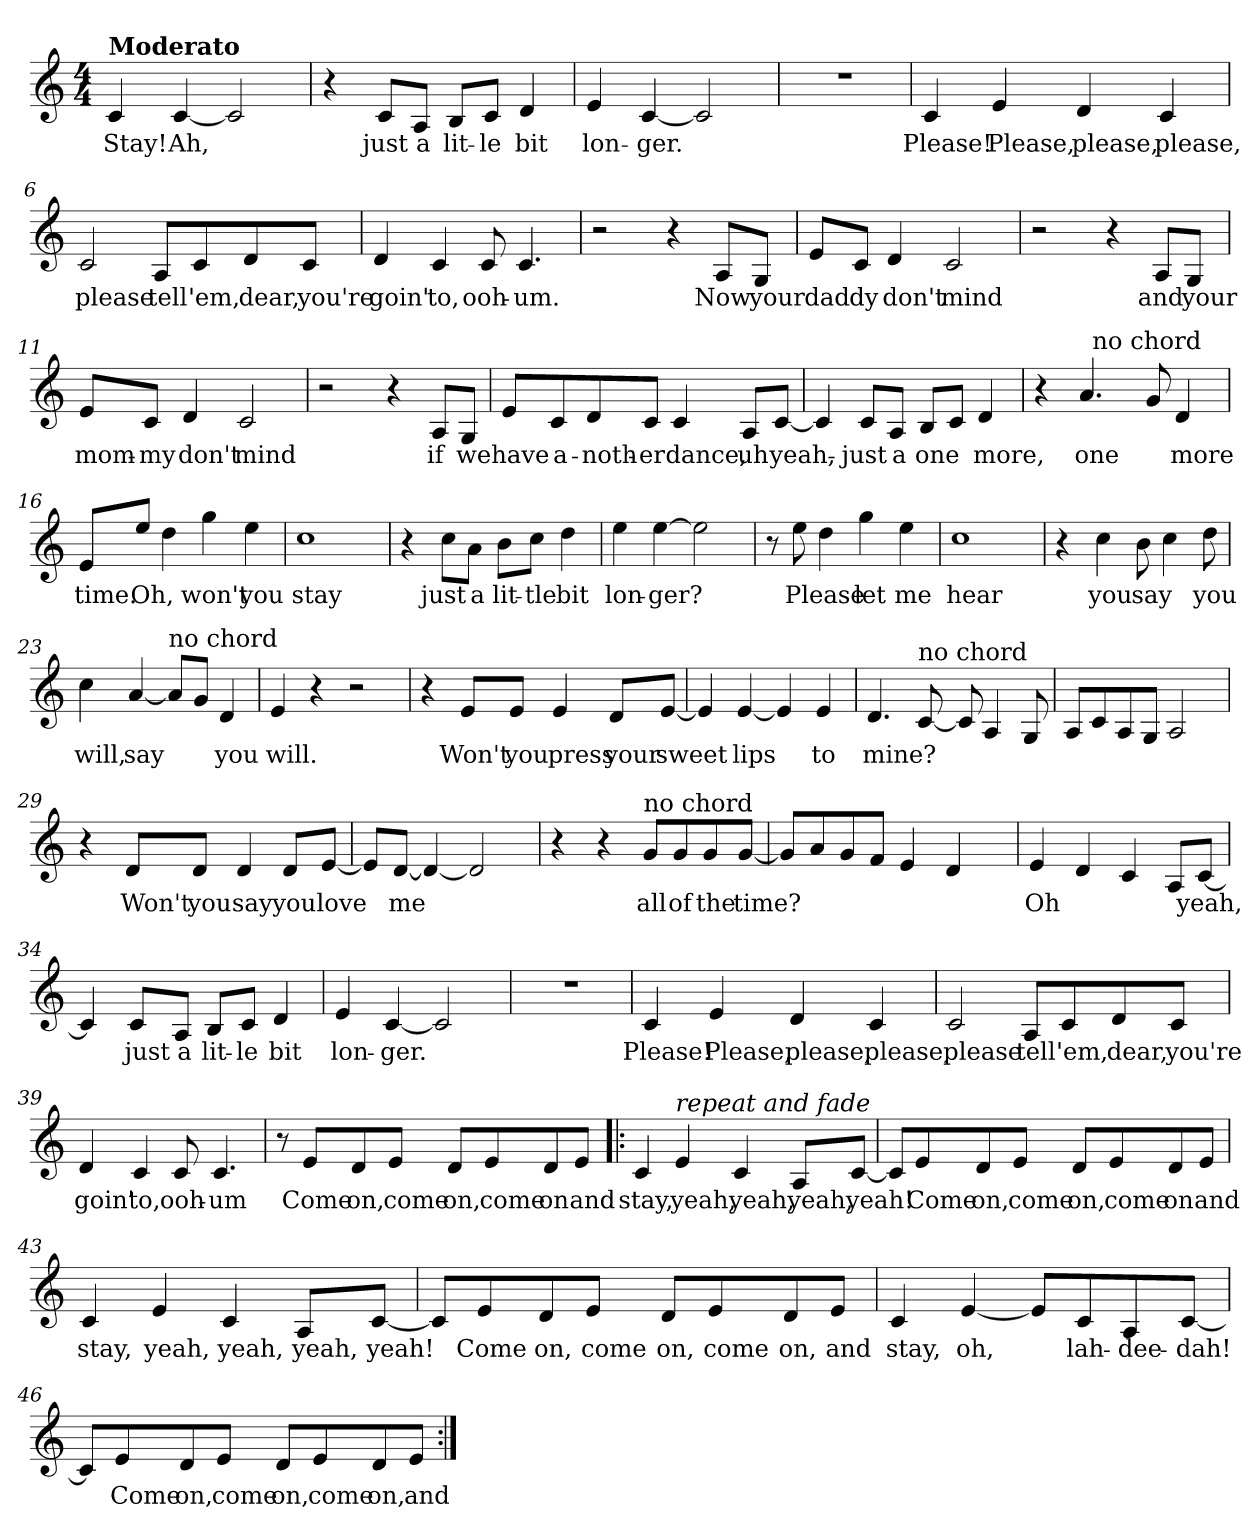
**kern	**text
*part1	*part1
*staff1	*staff1
*clefG2	*
*k[]	*
*C:	*
*M4/4	*
=1	=1
!LO:TX:a:B:t=Moderato	!
!	!LO:LY:b
4c/	Stay!
!	!LO:LY:b
[4c/	Ah,
2c/]	.
=2	=2
4r	.
!	!LO:LY:b
8c/L	just
!	!LO:LY:b
8A/J	a
!	!LO:LY:b
8B/L	lit-
!	!LO:LY:b
8c/J	-le
!	!LO:LY:b
4d/	bit
=3	=3
!	!LO:LY:b
4e/	lon-
!	!LO:LY:b
[4c/	-ger.
2c/]	.
=4	=4
1r	.
=5	=5
!	!LO:LY:b
4c/	Please!
!	!LO:LY:b
4e/	Please,
!	!LO:LY:b
4d/	please,
!	!LO:LY:b
4c/	please,
!!LO:LB:g=z
=6	=6
!	!LO:LY:b
2c/	please
!	!LO:LY:b
8A/L	tell
!	!LO:LY:b
8c/	'em,
!	!LO:LY:b
8d/	dear,
!	!LO:LY:b
8c/J	you're
=7	=7
!	!LO:LY:b
4d/	goin'
!	!LO:LY:b
4c/	to,
!	!LO:LY:b
8c/	ooh-
!	!LO:LY:b
4.c/	-um.
=8	=8
2r	.
4r	.
!	!LO:LY:b
8A/L	Now
!	!LO:LY:b
8G/J	your
=9	=9
!	!LO:LY:b
8e/L	dad
!	!LO:LY:b
8c/J	dy
!	!LO:LY:b
4d/	don't
!	!LO:LY:b
2c/	mind
!!LO:LB:g=z
=10	=10
2r	.
4r	.
!	!LO:LY:b
8A/L	and
!	!LO:LY:b
8G/J	your
=11	=11
!	!LO:LY:b
8e/L	mom-
!	!LO:LY:b
8c/J	-my
!	!LO:LY:b
4d/	don't
!	!LO:LY:b
2c/	mind
=12	=12
2r	.
4r	.
!	!LO:LY:b
8A/L	if
!	!LO:LY:b
8G/J	we
=13	=13
!	!LO:LY:b
8e/L	have
!	!LO:LY:b
8c/	a-
!	!LO:LY:b
8d/	-noth-
!	!LO:LY:b
8c/J	-er
!	!LO:LY:b
4c/	dance,
!	!LO:LY:b
8A/L	uh
!	!LO:LY:b
[8c/J	yeah,-
!!LO:LB:g=z
=14	=14
4c/]	.
!	!LO:LY:b
8c/L	-just
!	!LO:LY:b
8A/J	a
!	!LO:LY:b
8B/L	one
8c/J	.
!	!LO:LY:b
4d/	more,
=15	=15
*^	*
4r	4ryy	.
!	!	!LO:LY:b
4.a/	32ryy	one
!	!LO:TX:a:t=no chord	!
.	2ryy	.
8g/	.	.
!	!	!LO:LY:b
4d/	.	more
.	8..ryy	.
=16	=16	=16
!	!	!LO:LY:b
*v	*v	*
8e/L	time.
!	!LO:LY:b
8ee/J	Oh,
4dd\	.
!	!LO:LY:b
4gg\	won't
!	!LO:LY:b
4ee\	you
=17	=17
!	!LO:LY:b
1cc	stay
!!LO:LB:g=z
=18	=18
4r	.
!	!LO:LY:b
8cc\L	just
!	!LO:LY:b
8a\J	a
!	!LO:LY:b
8b\L	lit-
!	!LO:LY:b
8cc\J	-tle
!	!LO:LY:b
4dd\	bit
=19	=19
!	!LO:LY:b
4ee\	lon-
!	!LO:LY:b
[4ee\	-ger?
2ee\]	.
=20	=20
8r	.
!	!LO:LY:b
8ee\	Please
4dd\	.
!	!LO:LY:b
4gg\	let
!	!LO:LY:b
4ee\	me
=21	=21
!	!LO:LY:b
1cc	hear
!!LO:LB:g=z
=22	=22
4r	.
!	!LO:LY:b
4cc\	you
!	!LO:LY:b
8b\	say
4cc\	.
!	!LO:LY:b
8dd\	you
=23	=23
!	!LO:LY:b
4cc\	will,
!	!LO:LY:b
[4a/	say
!LO:TX:a:t=no chord	!
8a/L]	.
8g/J	.
!	!LO:LY:b
4d/	you
=24	=24
!	!LO:LY:b
4e/	will.
4r	.
2r	.
=25	=25
4r	.
!	!LO:LY:b
8e/L	Won't
!	!LO:LY:b
8e/J	you
!	!LO:LY:b
4e/	press
!	!LO:LY:b
8d/L	your
!	!LO:LY:b
[8e/J	sweet
!!LO:LB:g=z
=26	=26
4e/]	.
!	!LO:LY:b
[4e/	lips
4e/]	.
!	!LO:LY:b
4e/	to
=27	=27
!	!LO:LY:b
4.d/	mine?
!LO:TX:a:t=no chord	!
[8c/	.
8c/]	.
4A/	.
8G/	.
=28	=28
8A/L	.
8c/	.
8A/	.
8G/J	.
2A/	.
=29	=29
4r	.
!	!LO:LY:b
8d/L	Won't
!	!LO:LY:b
8d/J	you
!	!LO:LY:b
4d/	say
!	!LO:LY:b
8d/L	you
!	!LO:LY:b
[8e/J	love
!!LO:LB:g=z
=30	=30
8e/L]	.
!	!LO:LY:b
[8d/J	me
4d/_	.
2d/]	.
=31	=31
4r	.
4r	.
!LO:TX:a:t=no chord	!
!	!LO:LY:b
8g/L	all
!	!LO:LY:b
8g/	of
!	!LO:LY:b
8g/	the
!	!LO:LY:b
[8g/J	time?
=32	=32
8g/L]	.
8a/	.
8g/	.
8f/J	.
4e/	.
4d/	.
=33	=33
!	!LO:LY:b
4e/	Oh
4d/	.
4c/	.
8A/L	.
!	!LO:LY:b
[8c/J	yeah,
!!LO:PB:g=z
=34	=34
4c/]	.
!	!LO:LY:b
8c/L	just
!	!LO:LY:b
8A/J	a
!	!LO:LY:b
8B/L	lit-
!	!LO:LY:b
8c/J	-le
!	!LO:LY:b
4d/	bit
=35	=35
!	!LO:LY:b
4e/	lon-
!	!LO:LY:b
[4c/	-ger.
2c/]	.
=36	=36
1r	.
=37	=37
!	!LO:LY:b
4c/	Please!
!	!LO:LY:b
4e/	Please,
!	!LO:LY:b
4d/	please,
!	!LO:LY:b
4c/	please,
!!LO:LB:g=z
=38	=38
!	!LO:LY:b
2c/	please
!	!LO:LY:b
8A/L	tell
!	!LO:LY:b
8c/	'em,
!	!LO:LY:b
8d/	dear,
!	!LO:LY:b
8c/J	you're
=39	=39
!	!LO:LY:b
4d/	goin'
!	!LO:LY:b
4c/	to,
!	!LO:LY:b
8c/	ooh-
!	!LO:LY:b
4.c/	-um
=40	=40
8r	.
!	!LO:LY:b
8e/L	Come
!	!LO:LY:b
8d/	on,
!	!LO:LY:b
8e/J	come
!	!LO:LY:b
8d/L	on,
!	!LO:LY:b
8e/	come
!	!LO:LY:b
8d/	on
!	!LO:LY:b
8e/J	and
!!LO:LB:g=z
=41!|:	=41!|:
!	!LO:LY:b
4c/	stay,
!LO:TX:a:i:t=repeat and fade	!
!	!LO:LY:b
4e/	yeah,
!	!LO:LY:b
4c/	yeah,
!	!LO:LY:b
8A/L	yeah,
!	!LO:LY:b
[8c/J	yeah!
=42	=42
8c/L]	.
!	!LO:LY:b
8e/	Come
!	!LO:LY:b
8d/	on,
!	!LO:LY:b
8e/J	come
!	!LO:LY:b
8d/L	on,
!	!LO:LY:b
8e/	come
!	!LO:LY:b
8d/	on
!	!LO:LY:b
8e/J	and
=43	=43
!	!LO:LY:b
4c/	stay,
!	!LO:LY:b
4e/	yeah,
!	!LO:LY:b
4c/	yeah,
!	!LO:LY:b
8A/L	yeah,
!	!LO:LY:b
[8c/J	yeah!
!!LO:LB:g=z
=44	=44
8c/L]	.
!	!LO:LY:b
8e/	Come
!	!LO:LY:b
8d/	on,
!	!LO:LY:b
8e/J	come
!	!LO:LY:b
8d/L	on,
!	!LO:LY:b
8e/	come
!	!LO:LY:b
8d/	on,
!	!LO:LY:b
8e/J	and
=45	=45
!	!LO:LY:b
4c/	stay,
!	!LO:LY:b
[4e/	oh,
8e/L]	.
!	!LO:LY:b
8c/	lah-
!	!LO:LY:b
8A/	-dee-
!	!LO:LY:b
[8c/J	-dah!
=46	=46
8c/L]	.
!	!LO:LY:b
8e/	Come
!	!LO:LY:b
8d/	on,
!	!LO:LY:b
8e/J	come
!	!LO:LY:b
8d/L	on,
!	!LO:LY:b
8e/	come
!	!LO:LY:b
8d/	on,
!	!LO:LY:b
8e/J	and
=:|!	=:|!
*-	*-
